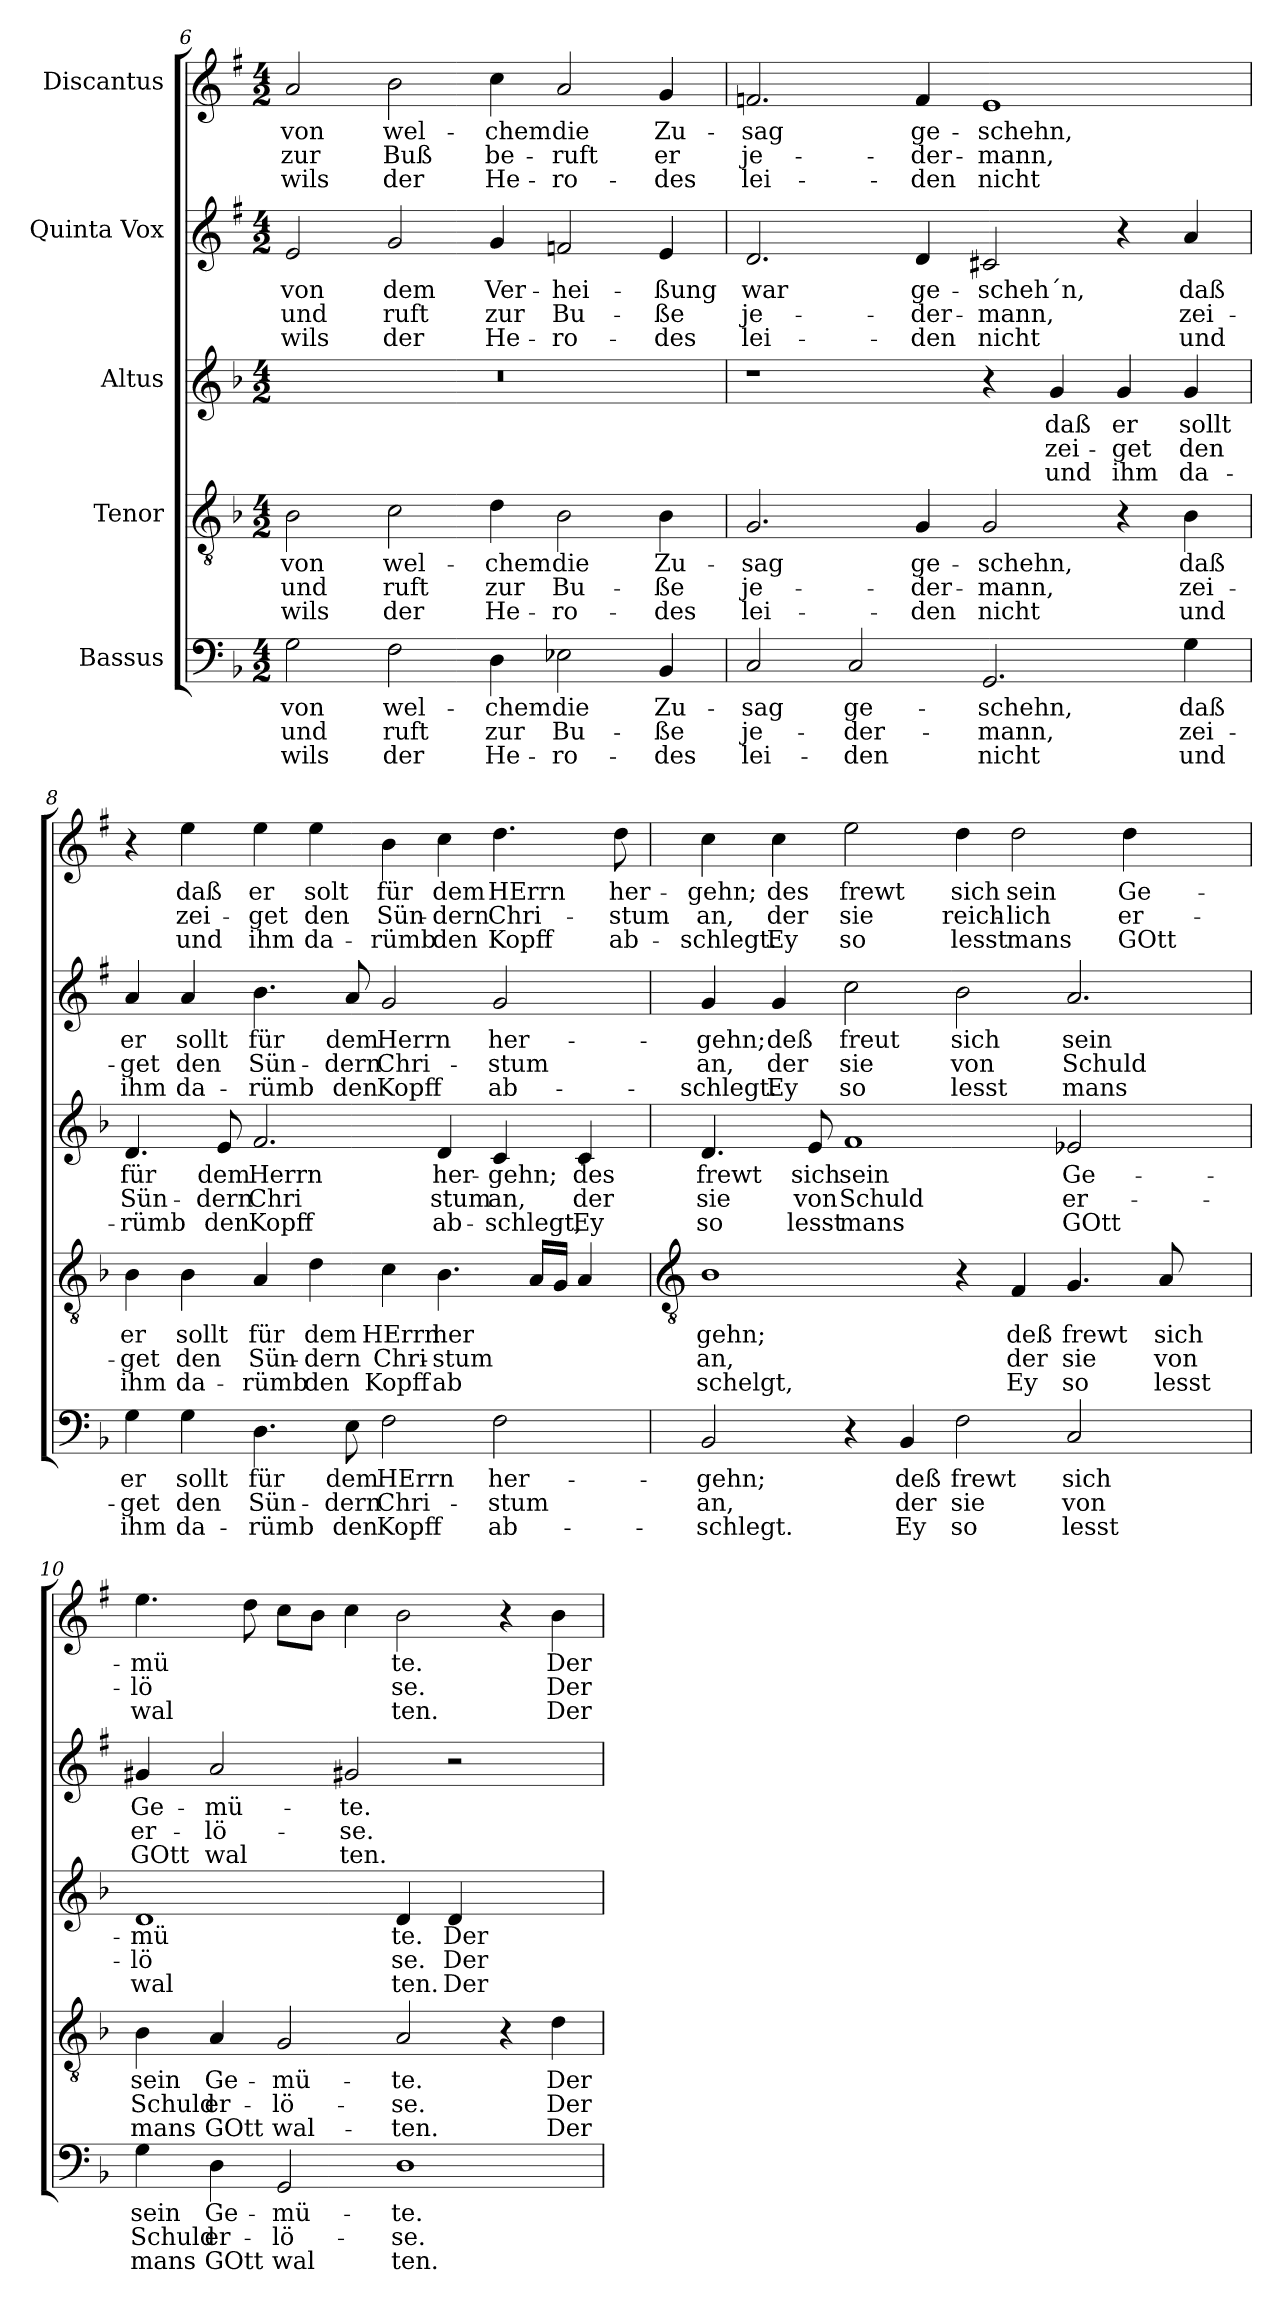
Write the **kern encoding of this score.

**kern	**text	**text	**text	**kern	**text	**text	**text	**kern	**text	**text	**text	**kern	**text	**text	**text	**kern	**text	**text	**text
*part5	*part5	*part5	*part5	*part4	*part4	*part4	*part4	*part3	*part3	*part3	*part3	*part2	*part2	*part2	*part2	*part1	*part1	*part1	*part1
*staff5	*staff5	*staff5	*staff5	*staff4	*staff4	*staff4	*staff4	*staff3	*staff3	*staff3	*staff3	*staff2	*staff2	*staff2	*staff2	*staff1	*staff1	*staff1	*staff1
*I"Bassus	*	*	*	*I"Tenor	*	*	*	*I"Altus	*	*	*	*I"Quinta Vox	*	*	*	*I"Discantus	*	*	*
!!LO:LB:g=z
*clefF4	*	*	*	*clefGv2	*	*	*	*clefG2	*	*	*	*clefG2	*	*	*	*clefG2	*	*	*
*	*	*	*	*	*	*	*	*	*	*	*	*ITrd1c2	*	*	*	*ITrd1c2	*	*	*
*k[b-]	*	*	*	*k[b-]	*	*	*	*k[b-]	*	*	*	*k[b-]	*	*	*	*k[b-]	*	*	*
*F:	*	*	*	*F:	*	*	*	*F:	*	*	*	*F:	*	*	*	*F:	*	*	*
*M4/2	*	*	*	*M4/2	*	*	*	*M4/2	*	*	*	*M4/2	*	*	*	*M4/2	*	*	*
=6	=6	=6	=6	=6	=6	=6	=6	=6	=6	=6	=6	=6	=6	=6	=6	=6	=6	=6	=6
!	!LO:LY:b	!LO:LY:b	!LO:LY:b	!	!LO:LY:b	!LO:LY:b	!LO:LY:b	!	!	!	!	!	!LO:LY:b	!LO:LY:b	!LO:LY:b	!	!LO:LY:b	!LO:LY:b	!LO:LY:b
2G	von	und	wils	2B-	von	und	wils	0r	.	.	.	2d	von	und	wils	2g	von	zur	wils
!	!LO:LY:b	!LO:LY:b	!LO:LY:b	!	!LO:LY:b	!LO:LY:b	!LO:LY:b	!	!	!	!	!	!LO:LY:b	!LO:LY:b	!LO:LY:b	!	!LO:LY:b	!LO:LY:b	!LO:LY:b
2F	wel-	-ruft	der	2c	wel-	-ruft	der	.	.	.	.	2f	dem	ruft	der	2a	wel-	-Buß	der
!	!LO:LY:b	!LO:LY:b	!LO:LY:b	!	!LO:LY:b	!LO:LY:b	!LO:LY:b	!	!	!	!	!	!LO:LY:b	!LO:LY:b	!LO:LY:b	!	!LO:LY:b	!LO:LY:b	!LO:LY:b
4D	chem	zur	He-	4d	chem	zur	He-	.	.	.	.	4f	Ver-	-zur	He-	4b-	chem	be-	-He-
!	!LO:LY:b	!LO:LY:b	!LO:LY:b	!	!LO:LY:b	!LO:LY:b	!LO:LY:b	!	!	!	!	!	!LO:LY:b	!LO:LY:b	!LO:LY:b	!	!LO:LY:b	!LO:LY:b	!LO:LY:b
2E-X	-die	Bu-	-ro-	2B-	-die	Bu-	-ro-	.	.	.	.	2e-X	-hei-	-Bu-	-ro-	2g	-die	ruft	ro-
!	!LO:LY:b	!LO:LY:b	!LO:LY:b	!	!LO:LY:b	!LO:LY:b	!LO:LY:b	!	!	!	!	!	!LO:LY:b	!LO:LY:b	!LO:LY:b	!	!LO:LY:b	!LO:LY:b	!LO:LY:b
4BB-	-Zu-	-ße	des	4B-	-Zu-	-ße	des	.	.	.	.	4d	-ßung	ße	des	4f	-Zu-	-er	des
=7	=7	=7	=7	=7	=7	=7	=7	=7	=7	=7	=7	=7	=7	=7	=7	=7	=7	=7	=7
!	!LO:LY:b	!LO:LY:b	!LO:LY:b	!	!LO:LY:b	!LO:LY:b	!LO:LY:b	!	!	!	!	!	!LO:LY:b	!LO:LY:b	!LO:LY:b	!	!LO:LY:b	!LO:LY:b	!LO:LY:b
2C	sag	je-	-lei-	2.G	sag	je-	-lei-	1r	.	.	.	2.c	war	je-	-lei-	2.e-X	sag	je-	-lei-
!	!LO:LY:b	!LO:LY:b	!LO:LY:b	!	!	!	!	!	!	!	!	!	!	!	!	!	!	!	!
2C	-ge-	-der-	-den	.	.	.	.	.	.	.	.	.	.	.	.	.	.	.	.
!	!	!	!	!	!LO:LY:b	!LO:LY:b	!LO:LY:b	!	!	!	!	!	!LO:LY:b	!LO:LY:b	!LO:LY:b	!	!LO:LY:b	!LO:LY:b	!LO:LY:b
.	.	.	.	4G	-ge-	-der-	-den	.	.	.	.	4c	-ge-	-der-	-den	4e-	-ge-	-der-	-den
!	!LO:LY:b	!LO:LY:b	!LO:LY:b	!	!LO:LY:b	!LO:LY:b	!LO:LY:b	!	!	!	!	!	!LO:LY:b	!LO:LY:b	!LO:LY:b	!	!LO:LY:b	!LO:LY:b	!LO:LY:b
2.GG	schehn,	mann,	nicht	2G	schehn,	mann,	nicht	4r	.	.	.	2Bn	scheh´n,	mann,	nicht	1d	schehn,	mann,	nicht
!	!	!	!	!	!	!	!	!	!LO:LY:b	!LO:LY:b	!LO:LY:b	!	!	!	!	!	!	!	!
.	.	.	.	.	.	.	.	4g	daß	zei-	-und	.	.	.	.	.	.	.	.
!	!	!	!	!	!	!	!	!	!LO:LY:b	!LO:LY:b	!LO:LY:b	!	!	!	!	!	!	!	!
.	.	.	.	4r	.	.	.	4g	er	get	ihm	4r	.	.	.	.	.	.	.
!	!LO:LY:b	!LO:LY:b	!LO:LY:b	!	!LO:LY:b	!LO:LY:b	!LO:LY:b	!	!LO:LY:b	!LO:LY:b	!LO:LY:b	!	!LO:LY:b	!LO:LY:b	!LO:LY:b	!	!	!	!
4G	daß	zei-	-und	4B-	daß	zei-	-und	4g	sollt	den	da-	4g	daß	zei-	-und	.	.	.	.
=8	=8	=8	=8	=8	=8	=8	=8	=8	=8	=8	=8	=8	=8	=8	=8	=8	=8	=8	=8
!	!LO:LY:b	!LO:LY:b	!LO:LY:b	!	!LO:LY:b	!LO:LY:b	!LO:LY:b	!	!LO:LY:b	!LO:LY:b	!LO:LY:b	!	!LO:LY:b	!LO:LY:b	!LO:LY:b	!	!	!	!
4G	er	get	ihm	4B-	er	get	ihm	4.d	-für	Sün-	-rümb	4g	er	get	ihm	4r	.	.	.
!	!LO:LY:b	!LO:LY:b	!LO:LY:b	!	!LO:LY:b	!LO:LY:b	!LO:LY:b	!	!	!	!	!	!LO:LY:b	!LO:LY:b	!LO:LY:b	!	!LO:LY:b	!LO:LY:b	!LO:LY:b
4G	sollt	den	da-	4B-	sollt	den	da-	.	.	.	.	4g	sollt	den	da-	4dd	daß	zei-	-und
!	!	!	!	!	!	!	!	!	!LO:LY:b	!LO:LY:b	!LO:LY:b	!	!	!	!	!	!	!	!
.	.	.	.	.	.	.	.	8e	dem	dern	den	.	.	.	.	.	.	.	.
!	!LO:LY:b	!LO:LY:b	!LO:LY:b	!	!LO:LY:b	!LO:LY:b	!LO:LY:b	!	!LO:LY:b	!LO:LY:b	!LO:LY:b	!	!LO:LY:b	!LO:LY:b	!LO:LY:b	!	!LO:LY:b	!LO:LY:b	!LO:LY:b
4.D	-für	Sün-	-rümb	4A	-für	Sün-	-rümb	2.f	Herrn	Chri	Kopff	4.a	-für	Sün-	-rümb	4dd	er	get	ihm
!	!	!	!	!	!LO:LY:b	!LO:LY:b	!LO:LY:b	!	!	!	!	!	!	!	!	!	!LO:LY:b	!LO:LY:b	!LO:LY:b
.	.	.	.	4d	dem	dern	den	.	.	.	.	.	.	.	.	4dd	solt	den	da-
!	!LO:LY:b	!LO:LY:b	!LO:LY:b	!	!	!	!	!	!	!	!	!	!LO:LY:b	!LO:LY:b	!LO:LY:b	!	!	!	!
8E	dem	dern	den	.	.	.	.	.	.	.	.	8g	dem	dern	den	.	.	.	.
!	!LO:LY:b	!LO:LY:b	!LO:LY:b	!	!LO:LY:b	!LO:LY:b	!LO:LY:b	!	!	!	!	!	!LO:LY:b	!LO:LY:b	!LO:LY:b	!	!LO:LY:b	!LO:LY:b	!LO:LY:b
2F	HErrn	Chri-	-Kopff	4c	HErrn	Chri-	-Kopff	.	.	.	.	2f	Herrn	Chri-	-Kopff	4a	-für	Sün-	-rümb
!	!	!	!	!	!LO:LY:b	!LO:LY:b	!LO:LY:b	!	!LO:LY:b	!LO:LY:b	!LO:LY:b	!	!	!	!	!	!LO:LY:b	!LO:LY:b	!LO:LY:b
.	.	.	.	4.B-	her	stum	ab	4d	her-	-stum	ab-	.	.	.	.	4b-	dem	dern	den
!	!LO:LY:b	!LO:LY:b	!LO:LY:b	!	!	!	!	!	!LO:LY:b	!LO:LY:b	!LO:LY:b	!	!LO:LY:b	!LO:LY:b	!LO:LY:b	!	!LO:LY:b	!LO:LY:b	!LO:LY:b
2F	her-	-stum	ab-	.	.	.	.	4c	-gehn;	an,	schlegt,	2f	her-	-stum	ab-	4.cc	HErrn	Chri-	-Kopff
.	.	.	.	16ALL	.	.	.	.	.	.	.	.	.	.	.	.	.	.	.
.	.	.	.	16GJJ	.	.	.	.	.	.	.	.	.	.	.	.	.	.	.
!	!	!	!	!	!	!	!	!	!LO:LY:b	!LO:LY:b	!LO:LY:b	!	!	!	!	!	!	!	!
.	.	.	.	4A	.	.	.	4c	des	der	Ey	.	.	.	.	.	.	.	.
!	!	!	!	!	!	!	!	!	!	!	!	!	!	!	!	!	!LO:LY:b	!LO:LY:b	!LO:LY:b
.	.	.	.	.	.	.	.	.	.	.	.	.	.	.	.	8cc	her-	-stum	ab-
!!LO:LB:g=z
=9	=9	=9	=9	=9	=9	=9	=9	=9	=9	=9	=9	=9	=9	=9	=9	=9	=9	=9	=9
*	*	*	*	*clefGv2	*	*	*	*	*	*	*	*	*	*	*	*	*	*	*
!	!LO:LY:b	!LO:LY:b	!LO:LY:b	!	!LO:LY:b	!LO:LY:b	!LO:LY:b	!	!LO:LY:b	!LO:LY:b	!LO:LY:b	!	!LO:LY:b	!LO:LY:b	!LO:LY:b	!	!LO:LY:b	!LO:LY:b	!LO:LY:b
2BB-	-gehn;	an,	schlegt.	1B-	gehn;	an,	schelgt,	4.d	frewt	sie	so	4f	-gehn;	an,	schlegt.	4b-	-gehn;	an,	schlegt.
!	!	!	!	!	!	!	!	!	!	!	!	!	!LO:LY:b	!LO:LY:b	!LO:LY:b	!	!LO:LY:b	!LO:LY:b	!LO:LY:b
.	.	.	.	.	.	.	.	.	.	.	.	4f	deß	der	Ey	4b-	des	der	Ey
!	!	!	!	!	!	!	!	!	!LO:LY:b	!LO:LY:b	!LO:LY:b	!	!	!	!	!	!	!	!
.	.	.	.	.	.	.	.	8e	sich	von	lesst	.	.	.	.	.	.	.	.
!	!	!	!	!	!	!	!	!	!LO:LY:b	!LO:LY:b	!LO:LY:b	!	!LO:LY:b	!LO:LY:b	!LO:LY:b	!	!LO:LY:b	!LO:LY:b	!LO:LY:b
4r	.	.	.	.	.	.	.	1f	sein	Schuld	mans	2b-	freut	sie	so	2dd	frewt	sie	so
!	!LO:LY:b	!LO:LY:b	!LO:LY:b	!	!	!	!	!	!	!	!	!	!	!	!	!	!	!	!
4BB-	deß	der	Ey	.	.	.	.	.	.	.	.	.	.	.	.	.	.	.	.
!	!LO:LY:b	!LO:LY:b	!LO:LY:b	!	!	!	!	!	!	!	!	!	!LO:LY:b	!LO:LY:b	!LO:LY:b	!	!LO:LY:b	!LO:LY:b	!LO:LY:b
2F	frewt	sie	so	4r	.	.	.	.	.	.	.	2a	sich	von	lesst	4cc	sich	reich-	-lesst
!	!	!	!	!	!LO:LY:b	!LO:LY:b	!LO:LY:b	!	!	!	!	!	!	!	!	!	!LO:LY:b	!LO:LY:b	!LO:LY:b
.	.	.	.	4F	deß	der	Ey	.	.	.	.	.	.	.	.	2cc	sein	lich	mans
!	!LO:LY:b	!LO:LY:b	!LO:LY:b	!	!LO:LY:b	!LO:LY:b	!LO:LY:b	!	!LO:LY:b	!LO:LY:b	!LO:LY:b	!	!LO:LY:b	!LO:LY:b	!LO:LY:b	!	!	!	!
2C	sich	von	lesst	4.G	frewt	sie	so	2e-X	Ge-	-er-	-GOtt	2.g	sein	Schuld	mans	.	.	.	.
!	!	!	!	!	!	!	!	!	!	!	!	!	!	!	!	!	!LO:LY:b	!LO:LY:b	!LO:LY:b
.	.	.	.	.	.	.	.	.	.	.	.	.	.	.	.	4cc	Ge-	-er-	-GOtt
!	!	!	!	!	!LO:LY:b	!LO:LY:b	!LO:LY:b	!	!	!	!	!	!	!	!	!	!	!	!
.	.	.	.	8A	sich	von	lesst	.	.	.	.	.	.	.	.	.	.	.	.
4ryy	.	.	.	4ryy	.	.	.	4ryy	.	.	.	.	.	.	.	4ryy	.	.	.
=10	=10	=10	=10	=10	=10	=10	=10	=10	=10	=10	=10	=10	=10	=10	=10	=10	=10	=10	=10
!	!LO:LY:b	!LO:LY:b	!LO:LY:b	!	!LO:LY:b	!LO:LY:b	!LO:LY:b	!	!LO:LY:b	!LO:LY:b	!LO:LY:b	!	!LO:LY:b	!LO:LY:b	!LO:LY:b	!	!LO:LY:b	!LO:LY:b	!LO:LY:b
4G	sein	Schuld	mans	4B-	sein	Schuld	mans	1d	mü	lö	wal	4f#X	Ge-	-er-	-GOtt	4.dd	mü	lö	wal
!	!LO:LY:b	!LO:LY:b	!LO:LY:b	!	!LO:LY:b	!LO:LY:b	!LO:LY:b	!	!	!	!	!	!LO:LY:b	!LO:LY:b	!LO:LY:b	!	!	!	!
4D	Ge-	-er-	-GOtt	4A	Ge-	-er-	-GOtt	.	.	.	.	2g	mü-	-lö-	-wal	.	.	.	.
.	.	.	.	.	.	.	.	.	.	.	.	.	.	.	.	8cc	.	.	.
!	!LO:LY:b	!LO:LY:b	!LO:LY:b	!	!LO:LY:b	!LO:LY:b	!LO:LY:b	!	!	!	!	!	!	!	!	!	!	!	!
2GG	mü-	-lö-	-wal	2G	mü-	-lö-	-wal-	.	.	.	.	.	.	.	.	8b-L	.	.	.
.	.	.	.	.	.	.	.	.	.	.	.	.	.	.	.	8aJ	.	.	.
!	!	!	!	!	!	!	!	!	!	!	!	!	!LO:LY:b	!LO:LY:b	!LO:LY:b	!	!	!	!
.	.	.	.	.	.	.	.	.	.	.	.	2f#X	te.	se.	ten.	4b-	.	.	.
!	!LO:LY:b	!LO:LY:b	!LO:LY:b	!	!LO:LY:b	!LO:LY:b	!LO:LY:b	!	!LO:LY:b	!LO:LY:b	!LO:LY:b	!	!	!	!	!	!LO:LY:b	!LO:LY:b	!LO:LY:b
1D	te.	se.	ten.	2A	-te.	se.	ten.	4d	te.	se.	ten.	.	.	.	.	2a	te.	se.	ten.
!	!	!	!	!	!	!	!	!	!LO:LY:b	!LO:LY:b	!LO:LY:b	!	!	!	!	!	!	!	!
.	.	.	.	.	.	.	.	4d	Der	Der	Der	2r	.	.	.	.	.	.	.
!	!	!	!	!	!	!	!	!	!LO:LY:b	!LO:LY:b	!LO:LY:b	!	!	!	!	!	!	!	!
.	.	.	.	4r	.	.	.	[2fyy	Geist__	ist__	zeit-	.	.	.	.	4r	.	.	.
!	!	!	!	!	!LO:LY:b	!LO:LY:b	!LO:LY:b	!	!	!	!	!	!	!	!	!	!LO:LY:b	!LO:LY:b	!LO:LY:b
.	.	.	.	4d	Der	Der	Der	.	.	.	.	4ryy	.	.	.	4a	Der	Der	Der
=	=	=	=	=	=	=	=	=	=	=	=	=	=	=	=	=	=	=	=
*-	*-	*-	*-	*-	*-	*-	*-	*-	*-	*-	*-	*-	*-	*-	*-	*-	*-	*-	*-
